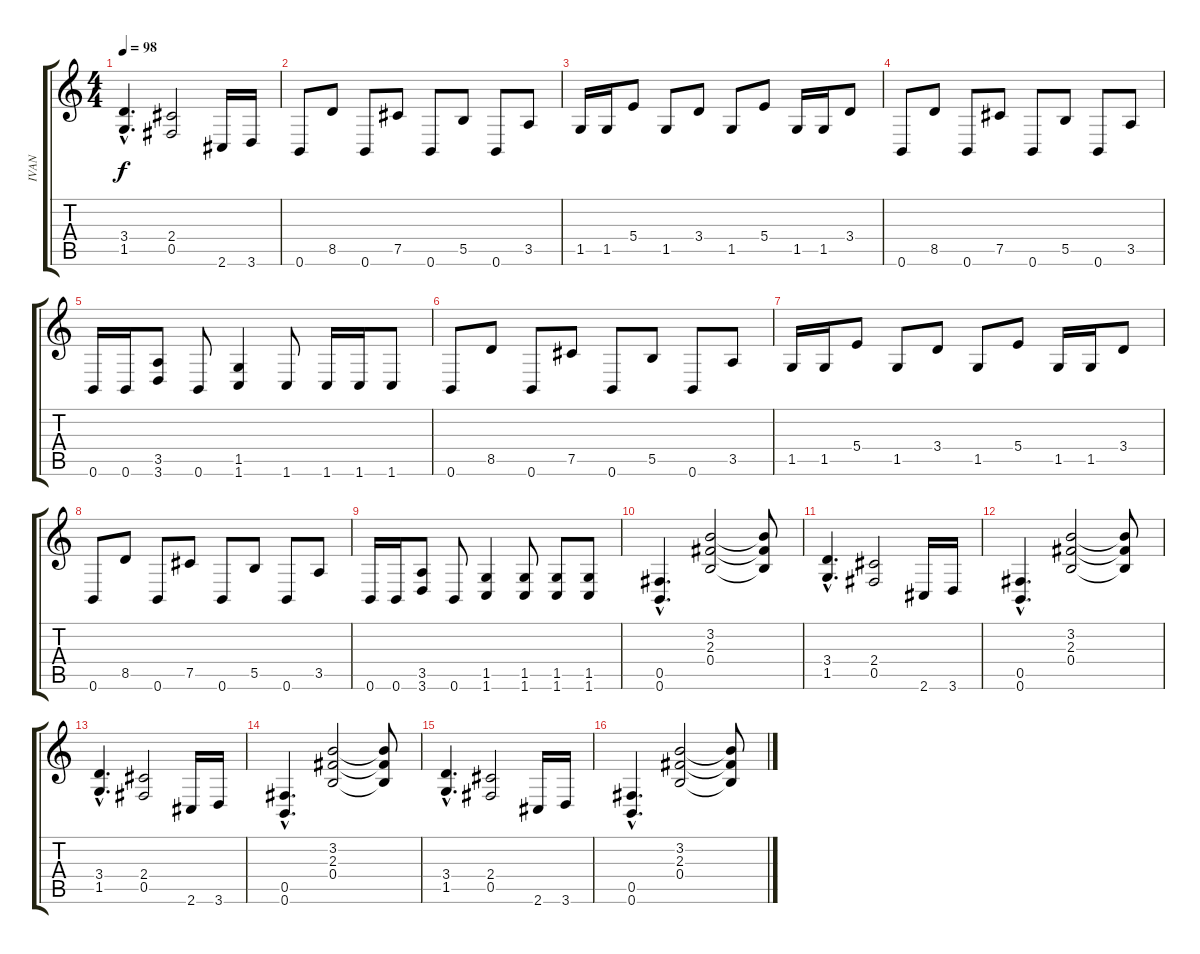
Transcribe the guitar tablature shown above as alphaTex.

\track ("IVAN" "IVAN") {instrument distortionguitar}
\staff {score tabs}
\tuning (Db4 Ab3 E3 B2 Gb2 B1) {hide}
\ts (4 4)
\tempo 98
\clef g2
\ks c
(3.4{hac} 1.5{hac}).4{d dy f} (2.4 0.5).2 2.6.16 3.6.16 |
0.6.8 8.5.8 0.6.8 7.5.8 0.6.8 5.5.8 0.6.8 3.5.8 |
1.5.16 1.5.16 5.4.8 1.5.8 3.4.8 1.5.8 5.4.8 1.5.16 1.5.16 3.4.8 |
0.6.8 8.5.8 0.6.8 7.5.8 0.6.8 5.5.8 0.6.8 3.5.8 |
0.6.16 0.6.16 (3.5 3.6).8 0.6.8 (1.5 1.6).4 1.6.8 1.6.16 1.6.16 1.6.8 |
0.6.8 8.5.8 0.6.8 7.5.8 0.6.8 5.5.8 0.6.8 3.5.8 |
1.5.16 1.5.16 5.4.8 1.5.8 3.4.8 1.5.8 5.4.8 1.5.16 1.5.16 3.4.8 |
0.6.8 8.5.8 0.6.8 7.5.8 0.6.8 5.5.8 0.6.8 3.5.8 |
0.6.16 0.6.16 (3.5 3.6).8 0.6.8 (1.5 1.6).4 (1.5 1.6).8 (1.5 1.6).8 (1.5 1.6).8 |
(0.5{hac} 0.6{hac}).4{d} (3.2 2.3 0.4).2 (3.2{t} 2.3{t} 0.4{t}).8 |
(3.4{hac} 1.5{hac}).4{d} (2.4 0.5).2 2.6.16 3.6.16 |
(0.5{hac} 0.6{hac}).4{d} (3.2 2.3 0.4).2 (3.2{t} 2.3{t} 0.4{t}).8 |
(3.4{hac} 1.5{hac}).4{d} (2.4 0.5).2 2.6.16 3.6.16 |
(0.5{hac} 0.6{hac}).4{d} (3.2 2.3 0.4).2 (3.2{t} 2.3{t} 0.4{t}).8 |
(3.4{hac} 1.5{hac}).4{d} (2.4 0.5).2 2.6.16 3.6.16 |
(0.5{hac} 0.6{hac}).4{d} (3.2 2.3 0.4).2 (3.2{t} 2.3{t} 0.4{t}).8
